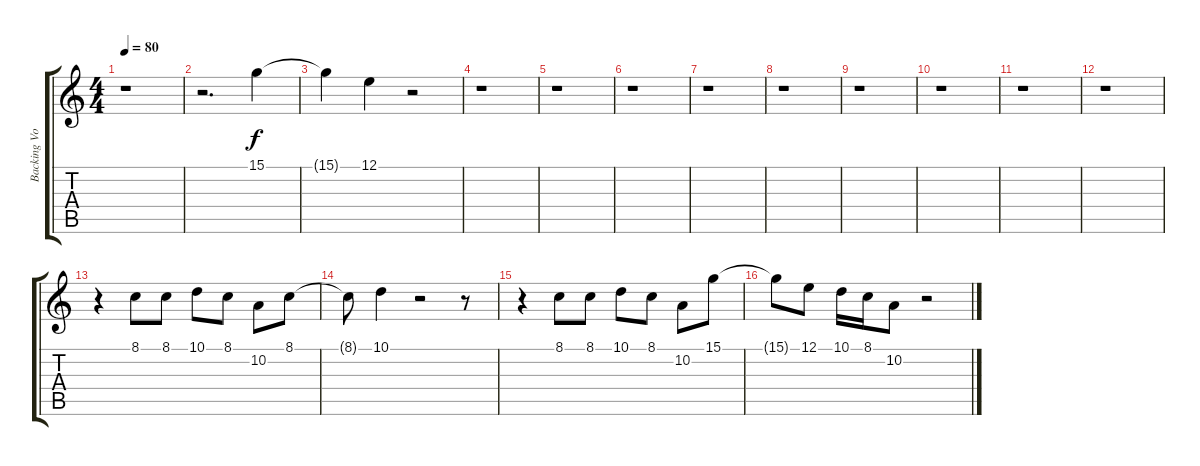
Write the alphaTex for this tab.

\track ("Backing Vocal" "Backing Vo") {instrument pad8sweep}
\staff {score tabs}
\tuning (E4 B3 G3 D3 A2 E2) {hide}
\ts (4 4)
\tempo 80
\clef g2
\ks c
r.1{dy f} |
r.2{d} 15.1.4 |
15.1{t}.4 12.1.4 r.2 |
r.1 |
r.1 |
r.1 |
r.1 |
r.1 |
r.1 |
r.1 |
r.1 |
r.1 |
r.4 8.1.8 8.1.8 10.1.8 8.1.8 10.2.8 8.1.8 |
8.1{t}.8 10.1.4 r.2 r.8 |
r.4 8.1.8 8.1.8 10.1.8 8.1.8 10.2.8 15.1.8 |
15.1{t}.8 12.1.8 10.1.16 8.1.16 10.2.8 r.2
